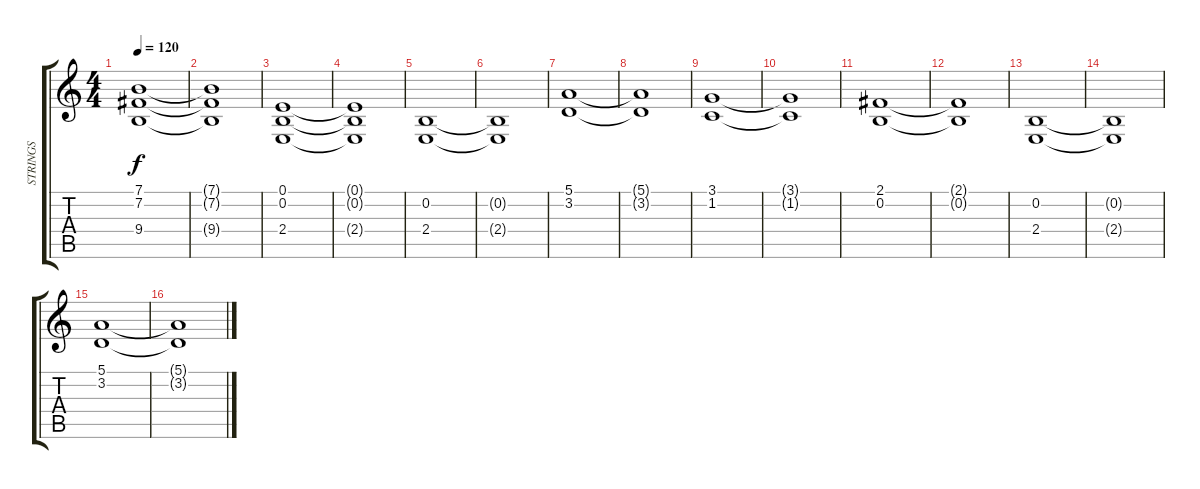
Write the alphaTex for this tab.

\track (" STRINGS " " STRINGS ") {instrument stringensemble2}
\staff {score tabs}
\tuning (E4 B3 G3 D3 A2 E2) {hide}
\ts (4 4)
\tempo 120
\clef g2
\ks c
(7.1 7.2 9.4).1{dy f} |
(7.1{t} 7.2{t} 9.4{t}).1 |
(0.1 0.2 2.4).1 |
(0.1{t} 0.2{t} 2.4{t}).1 |
(0.2 2.4).1 |
(0.2{t} 2.4{t}).1 |
(5.1 3.2).1 |
(5.1{t} 3.2{t}).1 |
(3.1 1.2).1 |
(3.1{t} 1.2{t}).1 |
(2.1 0.2).1 |
(2.1{t} 0.2{t}).1 |
(0.2 2.4).1 |
(0.2{t} 2.4{t}).1 |
(5.1 3.2).1 |
(5.1{t} 3.2{t}).1
